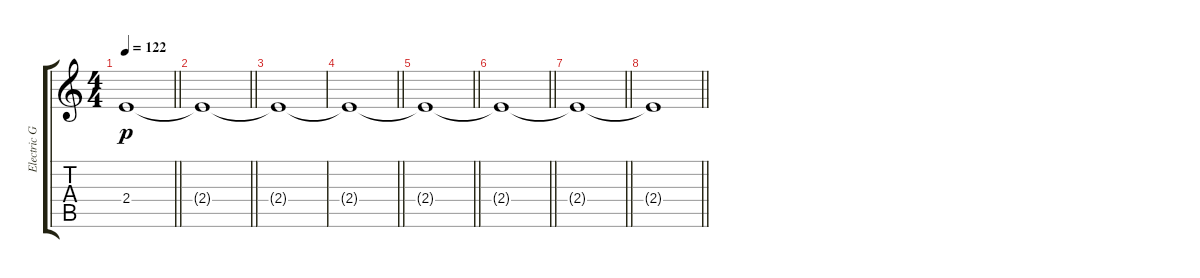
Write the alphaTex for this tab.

\track ("Electric Guitar" "Electric G") {instrument distortionguitar}
\staff {score tabs}
\tuning (E4 B3 G3 D3 A2 E2) {hide}
\ts (4 4)
\tempo 122
\clef g2
\barLineRight lightlight
\ks c
2.4.1{dy p} |
\barLineRight lightlight
2.4{t}.1 |
2.4{t}.1 |
\barLineRight lightlight
2.4{t}.1 |
\barLineRight lightlight
2.4{t}.1 |
\barLineRight lightlight
2.4{t}.1 |
\barLineRight lightlight
2.4{t}.1 |
\barLineRight lightlight
2.4{t}.1
